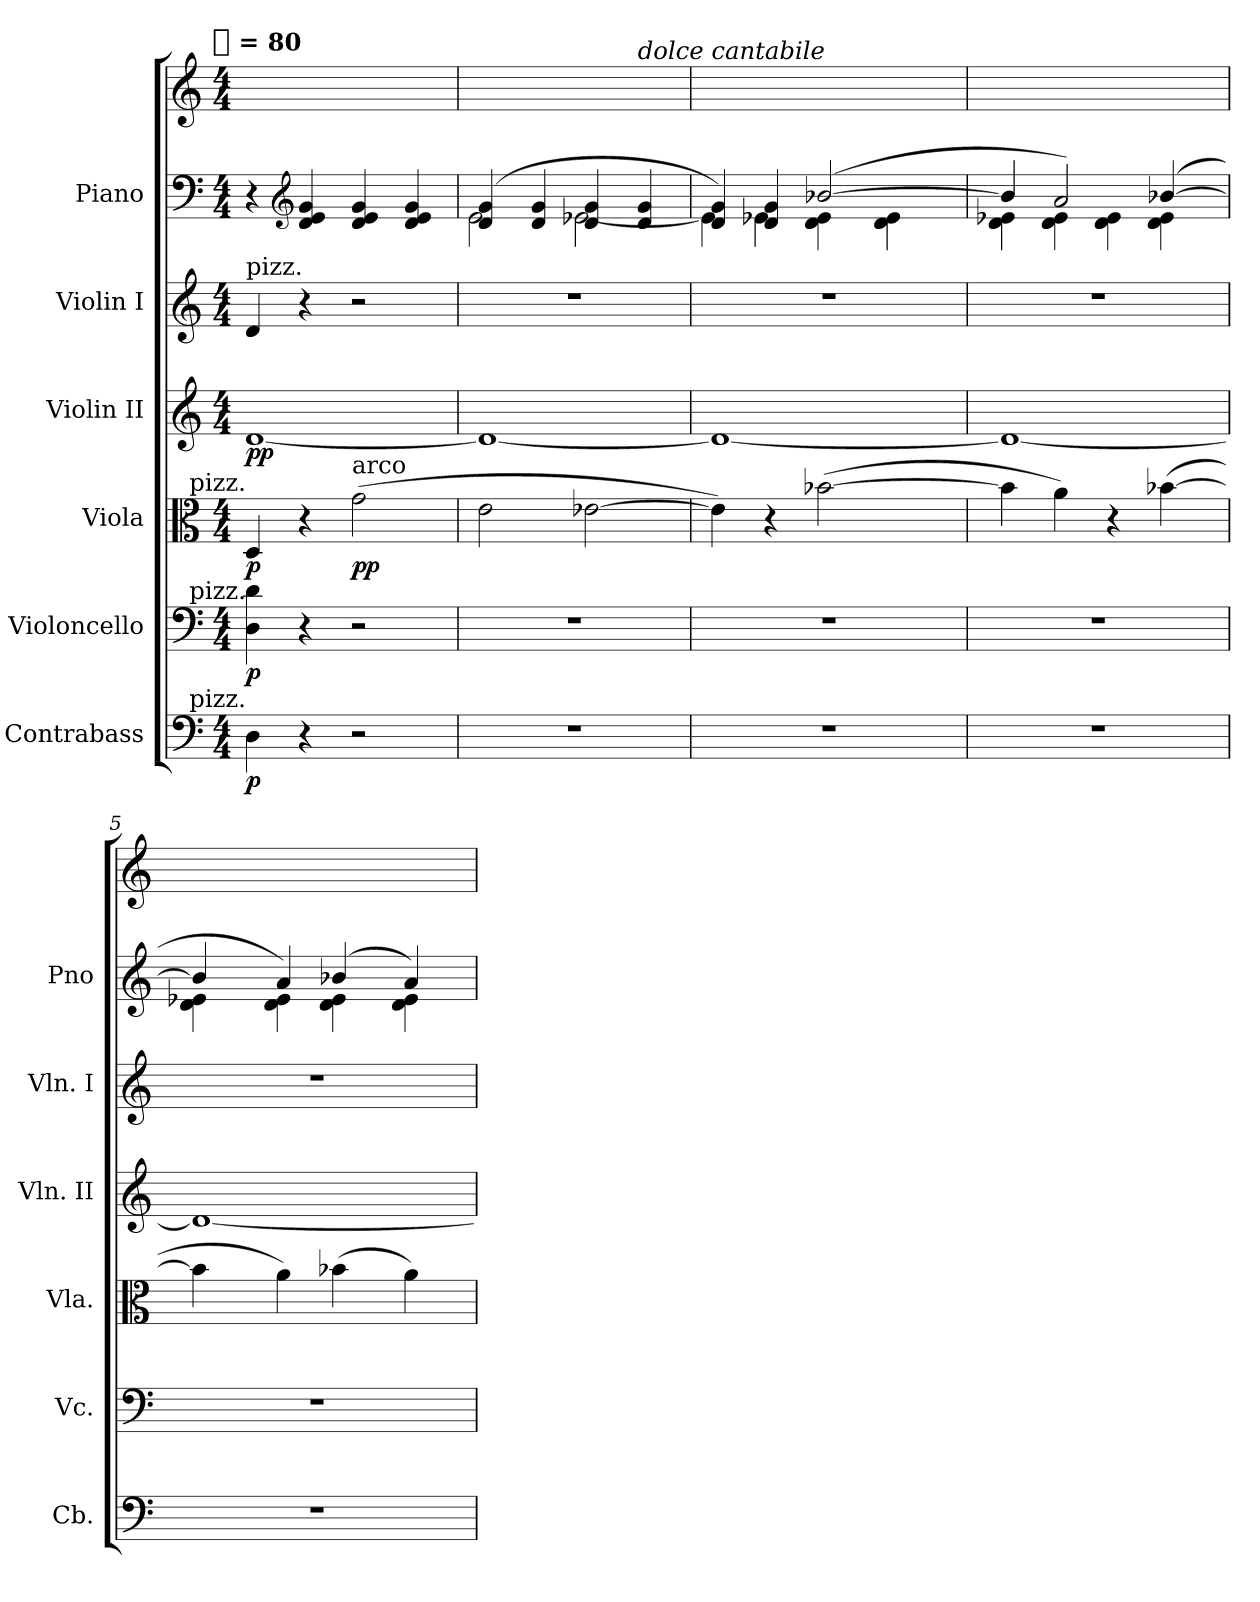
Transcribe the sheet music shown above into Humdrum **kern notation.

**kern	**dynam	**kern	**dynam	**kern	**dynam	**kern	**dynam	**kern	**kern	**kern
*part6	*part6	*part5	*part5	*part4	*part4	*part3	*part3	*part2	*part1	*part1
*staff7	*staff7	*staff6	*staff6	*staff5	*staff5	*staff4	*staff4	*staff3	*staff2	*staff1
*I"Contrabass	*	*I"Violoncello	*	*I"Viola	*	*I"Violin II	*	*I"Violin I	*I"Piano	*
*I'Cb.	*	*I'Vc.	*	*I'Vla.	*	*I'Vln. II	*	*I'Vln. I	*I'Pno	*
*clefF4	*	*clefF4	*	*clefC3	*	*clefG2	*	*clefG2	*clefF4	*clefG2
*ITrd7c12	*	*	*	*	*	*	*	*	*	*
*k[]	*	*k[]	*	*k[]	*	*k[]	*	*k[]	*k[]	*k[]
*C:	*	*C:	*	*C:	*	*C:	*	*C:	*C:	*C:
!!LO:TX:omd:t=[quarter] = 80
*M4/4	*	*M4/4	*	*M4/4	*	*M4/4	*	*M4/4	*M4/4	*M4/4
*MM80	*	*MM80	*	*MM80	*	*MM80	*	*MM80	*MM80	*MM80
=1	=1	=1	=1	=1	=1	=1	=1	=1	=1	=1
!	!	!	!	!	!	!	!	!LO:TX:a:t=pizz.	!	!
!	!	!	!	!LO:TX:a:rj:t=pizz.	!	!	!	!	!	!
!	!	!LO:TX:a:rj:t=pizz.	!	!	!	!	!	!	!	!
!LO:TX:a:rj:t=pizz.	!	!	!	!	!	!	!	!	!	!
4DD"	p	4D" 4d"	p	4D"	p	[1d	pp	4d"	4r	1ryy
*	*	*	*	*	*	*	*	*	*clefG2	*
4r	.	4r	.	4r	.	.	.	4r	4d 4e 4g	.
!	!	!	!	!LO:TX:a:t=arco	!	!	!	!	!	!
2r	.	2r	.	(2g	pp	.	.	2r	4d 4e 4g	.
.	.	.	.	.	.	.	.	.	4d 4e 4g	.
=2	=2	=2	=2	=2	=2	=2	=2	=2	=2	=2
*	*	*	*	*	*	*	*	*	*^	*
1r	.	1r	.	2e	.	1d_	.	1r	(<4d 4g	2e	2ryy
.	.	.	.	.	.	.	.	.	4d 4g	.	.
.	.	.	.	[2e-X	.	.	.	.	4d 4g	[2e-X	4ryy
!	!	!	!	!	!	!	!	!	!	!	!LO:TX:a:i:t=dolce cantabile
.	.	.	.	.	.	.	.	.	4d 4g	.	4ryy
=3	=3	=3	=3	=3	=3	=3	=3	=3	=3	=3	=3
1r	.	1r	.	4e-])	.	1d_	.	1r	4d 4g)	4e-]	2ryy
.	.	.	.	4r	.	.	.	.	4d 4g	4e-X	.
.	.	.	.	([2b-X	.	.	.	.	([2b-X	4d 4e-	8ryy
.	.	.	.	.	.	.	.	.	.	.	4ryy
.	.	.	.	.	.	.	.	.	.	4d 4e-	.
.	.	.	.	.	.	.	.	.	.	.	16ryy
.	.	.	.	.	.	.	.	.	.	.	16ryy
=4	=4	=4	=4	=4	=4	=4	=4	=4	=4	=4	=4
1r	.	1r	.	4b-]	.	1d_	.	1r	4b-]	4d 4e-X	2.ryy
.	.	.	.	4a)	.	.	.	.	2a)	4d 4e-	.
.	.	.	.	4r	.	.	.	.	.	4d 4e-	.
.	.	.	.	([4b-X	.	.	.	.	([4b-X	4d 4e-	8ryy
.	.	.	.	.	.	.	.	.	.	.	8ryy
=5	=5	=5	=5	=5	=5	=5	=5	=5	=5	=5	=5
1r	.	1r	.	4b-]	.	1d_	.	1r	4b-]	4d 4e-X	8ryy
.	.	.	.	.	.	.	.	.	.	.	16ryy
.	.	.	.	.	.	.	.	.	.	.	16ryy
.	.	.	.	4a)	.	.	.	.	4a)	4d 4e-	4ryy
.	.	.	.	(4b-X	.	.	.	.	(4b-X	4d 4e-	8ryy
.	.	.	.	.	.	.	.	.	.	.	4ryy
.	.	.	.	4a)	.	.	.	.	4a)	4d 4e-	.
.	.	.	.	.	.	.	.	.	.	.	8ryy
*	*	*	*	*	*	*	*	*	*v	*v	*
=	=	=	=	=	=	=	=	=	=	=
*-	*-	*-	*-	*-	*-	*-	*-	*-	*-	*-
